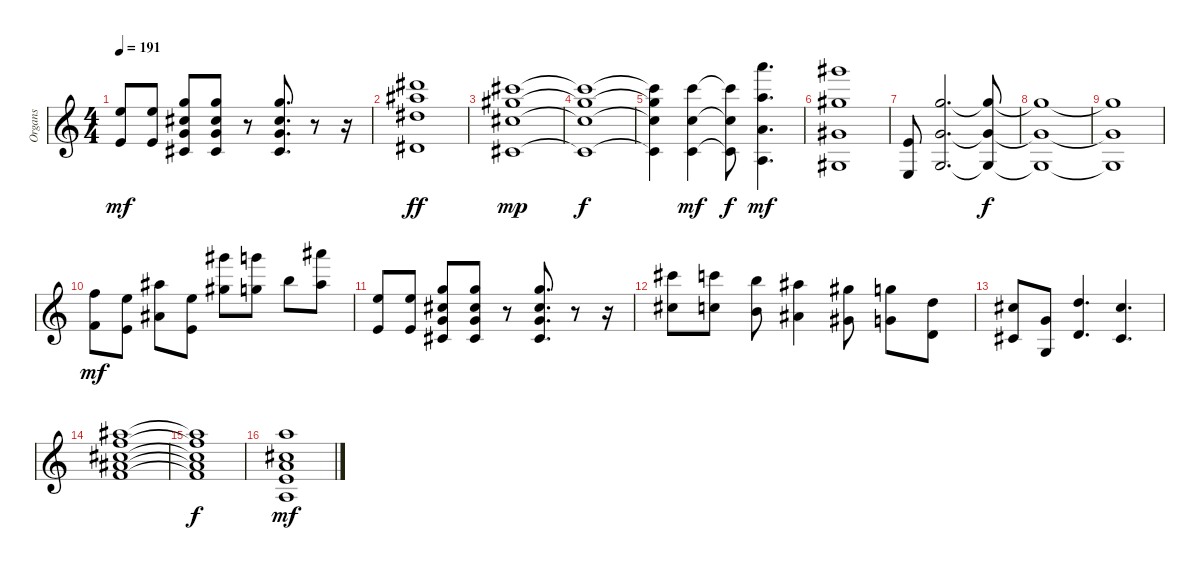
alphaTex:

\track ("Organs" "Organs") {instrument rockorgan}
\staff {score}
\tuning (E4 B3 G3 D3 A2 E2 B1) {hide}
\ts (4 4)
\tempo 191
\clef g2
\ks c
(0.1 21.3).8{dy mf} (0.1 21.3).8 (20.2 23.4 22.5 21.6).8 (20.2 23.4 22.5 21.6).8 r.8 (20.2 23.4 22.5 21.6).8{d} r.8 r.16 |
(23.1 23.2 20.3 23.6).1{dy ff} |
(21.1 21.2 23.4 21.6).1{dy mp} |
(21.1{t} 21.2{t} 23.4{t} 21.6{t}).1{dy f} |
(21.1{t} 21.2{t} 23.4{t} 21.6{t}).4 (20.1 22.4 20.6).4{dy mf} (20.1{t} 22.4{t} 20.6{t}).8{dy f} (29.1 22.2 24.5 17.6).4{d dy mf} |
(28.1 21.2 23.5 16.6).1 |
(0.1 12.6).8 (15.1 17.4 15.6).2{d} (15.1{t} 17.4{t} 15.6{t}).8{dy f} |
(15.1{t} 17.4{t} 15.6{t}).1 |
(15.1{t} 17.4{t} 15.6{t}).1 |
(13.1 15.4).8{dy mf} (12.1 14.4).8 (18.1 15.3).8 (12.1 14.4).8 (28.1 21.2).8 (27.1 24.3).8 24.2.8 (30.1 23.2).8 |
(0.1 21.3).8 (0.1 21.3).8 (20.2 23.4 22.5 21.6).8 (20.2 23.4 22.5 21.6).8 r.8 (20.2 23.4 22.5 21.6).8{d} r.8 r.16 |
(21.1 23.4).8 (20.1 22.4).8 (19.1 21.4).8 (18.1 20.4).4 (16.1 18.4).8 (15.1 17.4).8 (15.2 17.5).8 |
(14.2 16.5).8 (17.4 15.6).8 (15.2 17.5).4{d} (14.2 16.5).4{d} |
(18.1 18.2 18.3 20.4 20.5).1 |
(18.1{t} 18.2{t} 18.3{t} 20.4{t} 20.5{t}).1{dy f} |
(17.1 18.3 19.4 19.5 17.6).1{dy mf}
